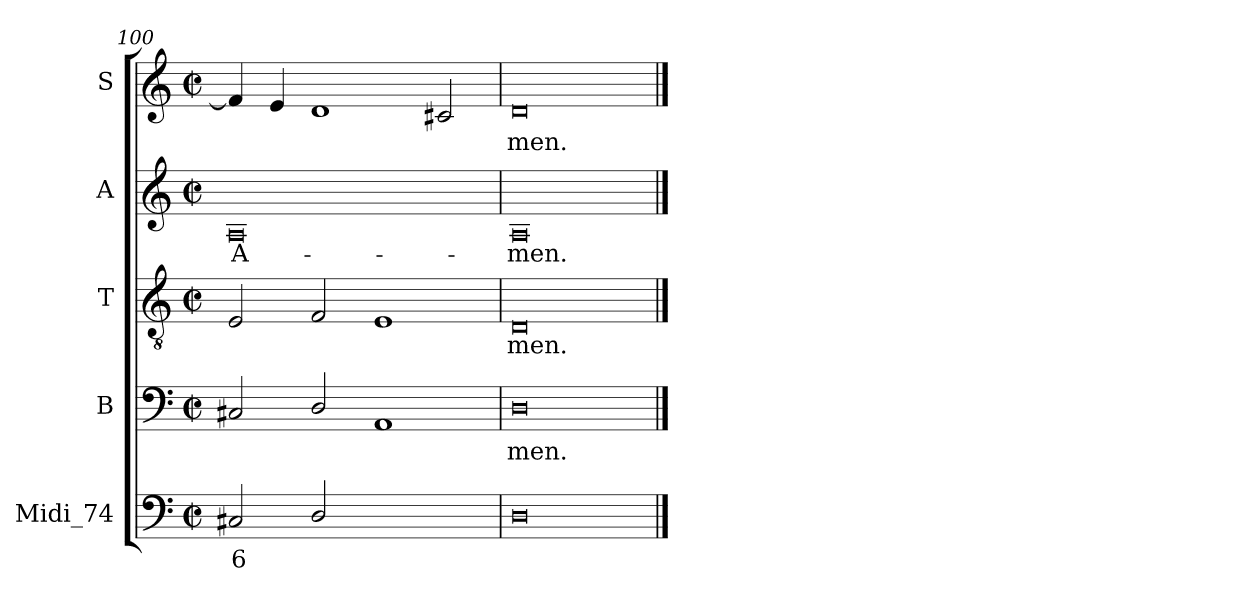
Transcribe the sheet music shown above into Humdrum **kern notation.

**kern	**text	**kern	**text	**kern	**text	**kern	**text	**kern	**text
*part5	*part5	*part4	*part4	*part3	*part3	*part2	*part2	*part1	*part1
*staff5	*staff5	*staff4	*staff4	*staff3	*staff3	*staff2	*staff2	*staff1	*staff1
*I"Midi_74	*	*I"B	*	*I"T	*	*I"A	*	*I"S	*
*	*	*I'B	*	*I'T	*	*I'A	*	*I'S	*
*clefF4	*	*clefF4	*	*clefGv2	*	*clefG2	*	*clefG2	*
*k[]	*	*k[]	*	*k[]	*	*k[]	*	*k[]	*
*C:	*	*C:	*	*C:	*	*C:	*	*C:	*
*M4/2	*	*M4/2	*	*M4/2	*	*M4/2	*	*M4/2	*
*met(c|)	*	*met(c|)	*	*met(c|)	*	*met(c|)	*	*met(c|)	*
=100	=100	=100	=100	=100	=100	=100	=100	=100	=100
!	!LO:LY:b	!	!	!	!	!	!LO:LY:b	!	!
2C#X	6	2C#X	.	2E	.	0A	A-	4f]	.
.	.	.	.	.	.	.	.	4e	.
2D/	.	2D/	.	2F	.	.	.	1d	.
!	!LO:LY:b	!	!	!	!	!	!	!	!
[2AAyy	4	1AA	.	1E	.	.	.	.	.
!	!LO:LY:b	!	!	!	!	!	!	!	!
2AAyy]	3	.	.	.	.	.	.	2c#X	.
=101	=101	=101	=101	=101	=101	=101	=101	=101	=101
!	!	!	!LO:LY:b	!	!LO:LY:b	!	!LO:LY:b	!	!LO:LY:b
0D	.	0D	men.	0D	men.	0A	-men.	0d	men.
==	==	==	==	==	==	==	==	==	==
*-	*-	*-	*-	*-	*-	*-	*-	*-	*-
